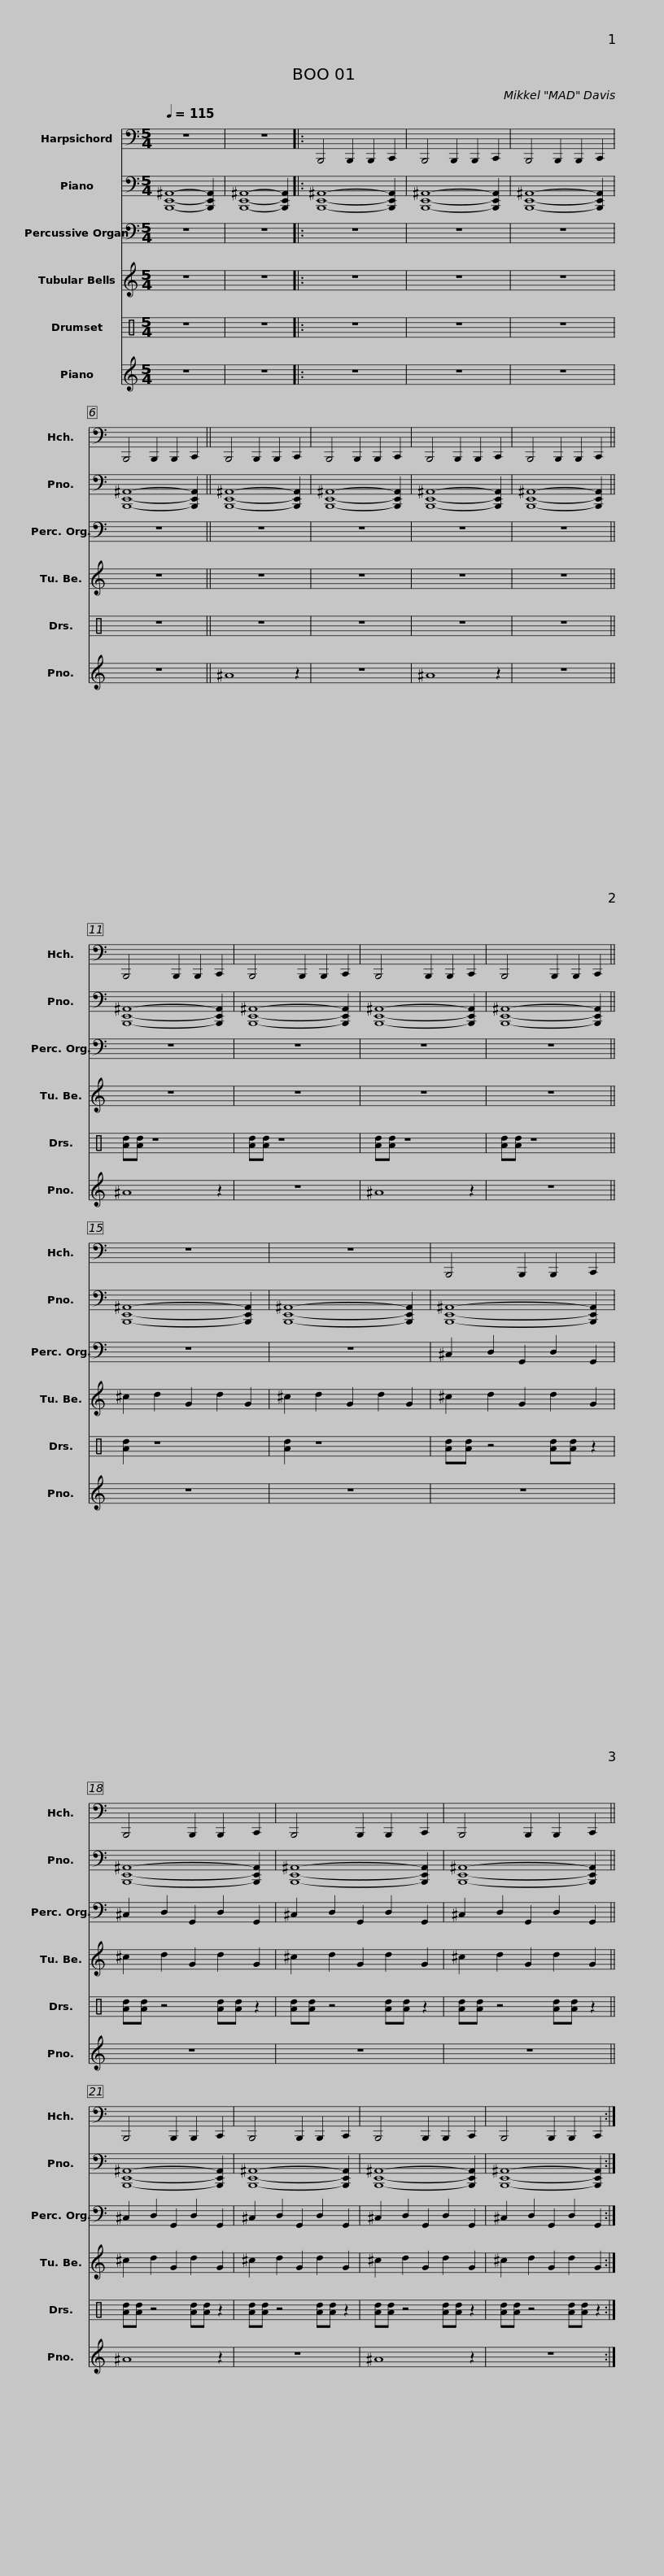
X:1
%%score 1 2 3 4 5 6
L:1/8
Q:1/4=115
M:5/4
I:linebreak $
K:C
V:1 bass
V:2 bass
V:3 bass
V:4 treble
V:5 perc
K:none
V:6 treble
V:1
 z10 | z10 |: B,,,4 B,,,2 B,,,2 C,,2 | B,,,4 B,,,2 B,,,2 C,,2 | B,,,4 B,,,2 B,,,2 C,,2 | %5
 B,,,4 B,,,2 B,,,2 C,,2 ||$ B,,,4 B,,,2 B,,,2 C,,2 | B,,,4 B,,,2 B,,,2 C,,2 | B,,,4 B,,,2 B,,,2 C,,2 | B,,,4 B,,,2 B,,,2 C,,2 || %10
 B,,,4 B,,,2 B,,,2 C,,2 | B,,,4 B,,,2 B,,,2 C,,2 |$ B,,,4 B,,,2 B,,,2 C,,2 | B,,,4 B,,,2 B,,,2 C,,2 || z10 | %15
 z10 | B,,,4 B,,,2 B,,,2 C,,2 |$ B,,,4 B,,,2 B,,,2 C,,2 | B,,,4 B,,,2 B,,,2 C,,2 | B,,,4 B,,,2 B,,,2 C,,2 || %20
 B,,,4 B,,,2 B,,,2 C,,2 | B,,,4 B,,,2 B,,,2 C,,2 |$ B,,,4 B,,,2 B,,,2 C,,2 | B,,,4 B,,,2 B,,,2 C,,2 :| %24
V:2
 [B,,,E,,^A,,]8- [B,,,E,,A,,]2 | [B,,,E,,^A,,]8- [B,,,E,,A,,]2 |: [B,,,E,,^A,,]8- [B,,,E,,A,,]2 | [B,,,E,,^A,,]8- [B,,,E,,A,,]2 | [B,,,E,,^A,,]8- [B,,,E,,A,,]2 | %5
 [B,,,E,,^A,,]8- [B,,,E,,A,,]2 ||$ [B,,,E,,^A,,]8- [B,,,E,,A,,]2 | [B,,,E,,^A,,]8- [B,,,E,,A,,]2 | [B,,,E,,^A,,]8- [B,,,E,,A,,]2 | [B,,,E,,^A,,]8- [B,,,E,,A,,]2 || %10
 [B,,,E,,^A,,]8- [B,,,E,,A,,]2 | [B,,,E,,^A,,]8- [B,,,E,,A,,]2 |$ [B,,,E,,^A,,]8- [B,,,E,,A,,]2 | [B,,,E,,^A,,]8- [B,,,E,,A,,]2 || [B,,,E,,^A,,]8- [B,,,E,,A,,]2 | %15
 [B,,,E,,^A,,]8- [B,,,E,,A,,]2 | [B,,,E,,^A,,]8- [B,,,E,,A,,]2 |$ [B,,,E,,^A,,]8- [B,,,E,,A,,]2 | [B,,,E,,^A,,]8- [B,,,E,,A,,]2 | [B,,,E,,^A,,]8- [B,,,E,,A,,]2 || %20
 [B,,,E,,^A,,]8- [B,,,E,,A,,]2 | [B,,,E,,^A,,]8- [B,,,E,,A,,]2 |$ [B,,,E,,^A,,]8- [B,,,E,,A,,]2 | [B,,,E,,^A,,]8- [B,,,E,,A,,]2 :| %24
V:3
 z10 | z10 |: z10 | z10 | z10 | %5
 z10 ||$ z10 | z10 | z10 | z10 || %10
 z10 | z10 |$ z10 | z10 || z10 | %15
 z10 | ^C,2 D,2 G,,2 D,2 G,,2 |$ ^C,2 D,2 G,,2 D,2 G,,2 | ^C,2 D,2 G,,2 D,2 G,,2 | ^C,2 D,2 G,,2 D,2 G,,2 || %20
 ^C,2 D,2 G,,2 D,2 G,,2 | ^C,2 D,2 G,,2 D,2 G,,2 |$ ^C,2 D,2 G,,2 D,2 G,,2 | ^C,2 D,2 G,,2 D,2 G,,2 :| %24
V:4
 z10 | z10 |: z10 | z10 | z10 | %5
 z10 ||$ z10 | z10 | z10 | z10 || %10
 z10 | z10 |$ z10 | z10 || ^c2 d2 G2 d2 G2 | %15
 ^c2 d2 G2 d2 G2 | ^c2 d2 G2 d2 G2 |$ ^c2 d2 G2 d2 G2 | ^c2 d2 G2 d2 G2 | ^c2 d2 G2 d2 G2 || %20
 ^c2 d2 G2 d2 G2 | ^c2 d2 G2 d2 G2 |$ ^c2 d2 G2 d2 G2 | ^c2 d2 G2 d2 G2 :| %24
V:5
 z10 | z10 |: z10 | z10 | z10 | %5
 z10 ||$ z10 | z10 | z10 | z10 || %10
 [Ad][Ad] z8 | [Ad][Ad] z8 |$ [Ad][Ad] z8 | [Ad][Ad] z8 || [Ad]2 z8 | %15
 [Ad]2 z8 | [Ad][Ad] z4 [Ad][Ad] z2 |$ [Ad][Ad] z4 [Ad][Ad] z2 | [Ad][Ad] z4 [Ad][Ad] z2 | [Ad][Ad] z4 [Ad][Ad] z2 || %20
 [Ad][Ad] z4 [Ad][Ad] z2 | [Ad][Ad] z4 [Ad][Ad] z2 |$ [Ad][Ad] z4 [Ad][Ad] z2 | [Ad][Ad] z4 [Ad][Ad] z2 :| %24
V:6
 z10 | z10 |: z10 | z10 | z10 | %5
 z10 ||$ ^A8 z2 | z10 | ^A8 z2 | z10 || %10
 ^A8 z2 | z10 |$ ^A8 z2 | z10 || z10 | %15
 z10 | z10 |$ z10 | z10 | z10 || %20
 ^A8 z2 | z10 |$ ^A8 z2 | z10 :| %24
